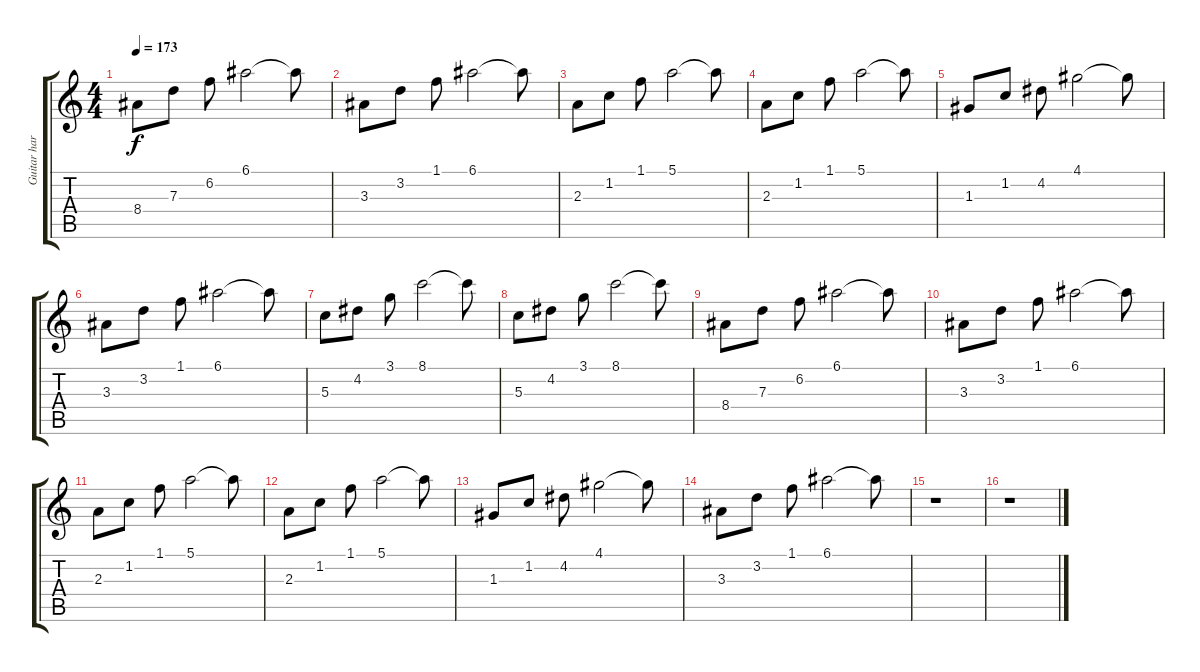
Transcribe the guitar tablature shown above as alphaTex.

\track ("Guitar harmony Karou" "Guitar har") {instrument acousticguitarsteel}
\staff {score tabs}
\tuning (E4 B3 G3 D3 A2 E2) {hide}
\ts (4 4)
\tempo 173
\clef g2
\ks c
8.4.8{dy f} 7.3.8 6.2.8 6.1.2 6.1{t}.8 |
3.3.8 3.2.8 1.1.8 6.1.2 6.1{t}.8 |
2.3.8 1.2.8 1.1.8 5.1.2 5.1{t}.8 |
2.3.8 1.2.8 1.1.8 5.1.2 5.1{t}.8 |
1.3.8 1.2.8 4.2.8 4.1.2 4.1{t}.8 |
3.3.8 3.2.8 1.1.8 6.1.2 6.1{t}.8 |
5.3.8 4.2.8 3.1.8 8.1.2 8.1{t}.8 |
5.3.8 4.2.8 3.1.8 8.1.2 8.1{t}.8 |
8.4.8 7.3.8 6.2.8 6.1.2 6.1{t}.8 |
3.3.8 3.2.8 1.1.8 6.1.2 6.1{t}.8 |
2.3.8 1.2.8 1.1.8 5.1.2 5.1{t}.8 |
2.3.8 1.2.8 1.1.8 5.1.2 5.1{t}.8 |
1.3.8 1.2.8 4.2.8 4.1.2 4.1{t}.8 |
3.3.8 3.2.8 1.1.8 6.1.2 6.1{t}.8 |
r.1 |
r.1
